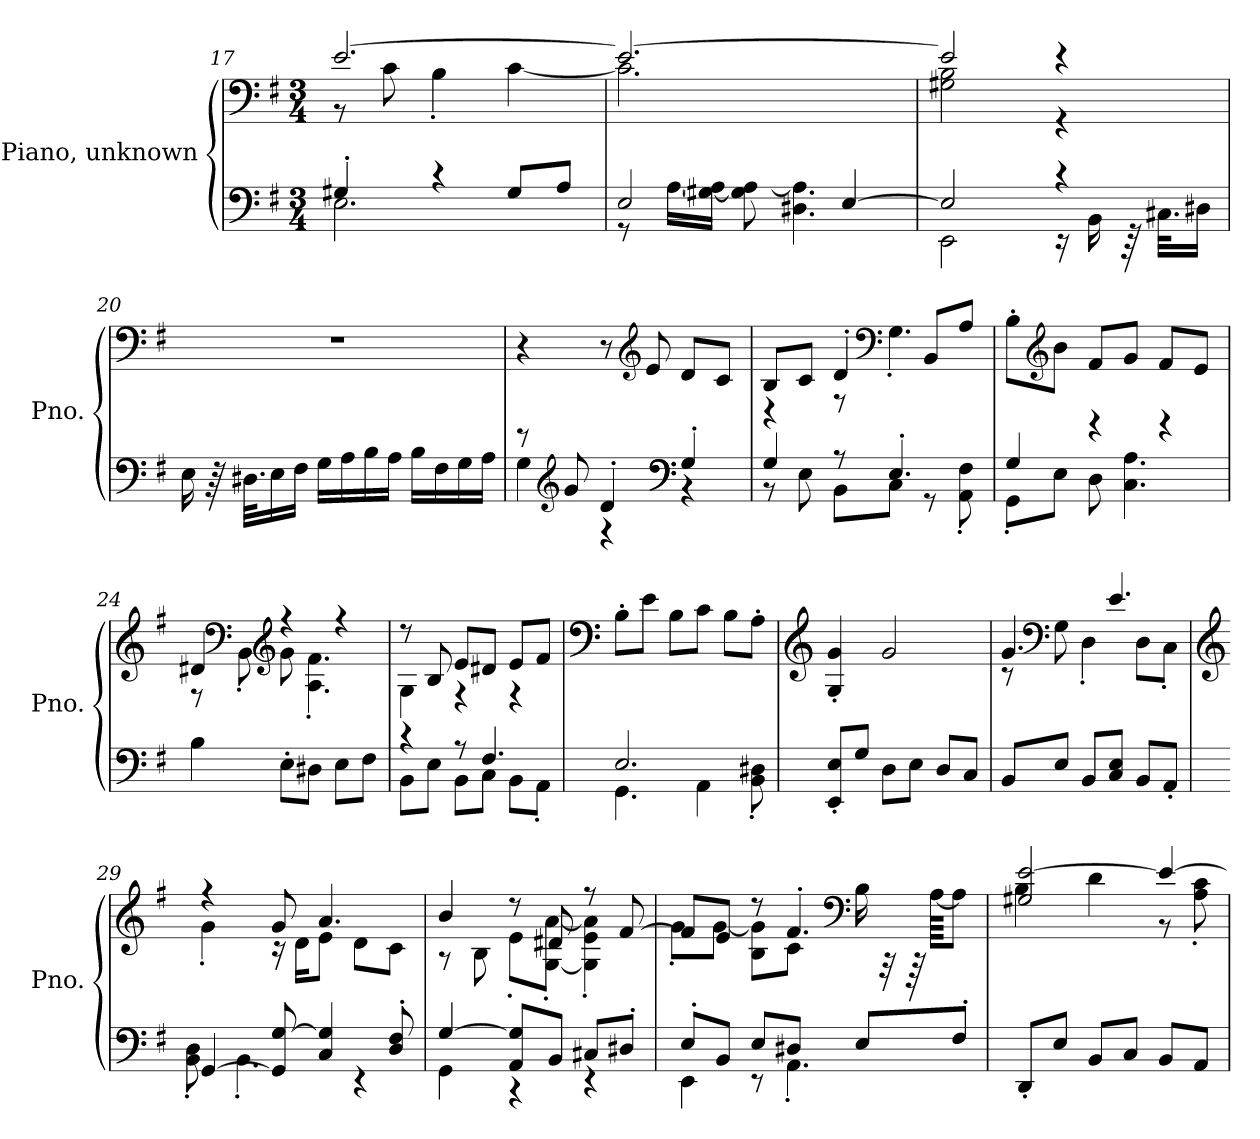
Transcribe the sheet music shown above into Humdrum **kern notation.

**kern	**kern
*part1	*part1
*staff2	*staff1
*I"Piano, unknown	*
*I'Pno.	*
*clefF4	*clefF4
*k[f#]	*k[f#]
*M3/4	*M3/4
=17	=17
*^	*^
4G#X'/	2.E\	[2.e/	8r
.	.	.	8c\
4r	.	.	4B'\
8G#/L	.	.	[4c\
8A/J	.	.	.
=18	=18	=18	=18
2E/	8r	2.e/_	2.c\]
.	[16A\LL	.	.
.	[16G#X\ 16A\]JJ	.	.
.	8G#\] [8A\	.	.
.	4.D#X\ 4.A\]	.	.
[4E/	.	.	.
=19	=19	=19	=19
2E/]	2EE\	2e/]	2G#X\ 2B\
4r	16r	4r	4r
.	16BB\	.	.
.	64r	.	.
.	32.C#X\KLL	.	.
.	16D#X\JJ	.	.
*v	*v	*	*
*	*v	*v
!!LO:LB:g=z
=20	=20
16E\	2.r
64r	.
32.D#X\KLL	.
16E\	.
16F#\JJ	.
16G\LL	.
16A\	.
16B\	.
16A\JJ	.
16B\LL	.
16F#\	.
16G\	.
16A\JJ	.
=21	=21
*^	*
8r	4G\	4r
*clefG2	*	*
8g/	.	.
4d'/	4r	8r
*	*	*clefG2
.	.	8e/
*clefF4	*	*
4G'/	4r	8d/L
.	.	8c/J
=22	=22	=22
*	*	*^
4G/	8r	8B/L	4r
.	8E\	8c/J	.
8r	8BB\L	4d'/	8r
*	*	*clefF4	*
4.E'/	8C\J	.	4.G'\
.	8r	8BB/L	.
.	8AA\' 8F#\'	8A/J	.
*	*	*v	*v
=23	=23	=23
4G/	8GG'\L	8B'\L
*	*	*clefG2
.	8E\J	8b\J
4r	8D\	8f#/L
.	4.C\ 4.A\	8g/J
4r	.	8f#/L
.	.	8e/J
*v	*v	*
!!LO:PB:g=z
=24	=24
*	*^
4B\	4d#X/	8r
*	*clefF4	*
.	.	8BB'\
*	*clefG2	*
8E'\L	4r	8g\
8D#X\J	.	4.A\' 4.f#\'
8E\L	4r	.
8F#\J	.	.
=25	=25	=25
*^	*	*
4r	8BB\L	8r	4G\
.	8E\J	8B/	.
8r	8BB\L	8e/L	4r
4.F#/	8C\J	8d#X/J	.
.	8BB\L	8e/L	4r
.	8AA'\J	8f#/J	.
*	*	*v	*v
=26	=26	=26
*	*	*clefF4
2.E/	4.GG\	8B'\L
.	.	8e\J
.	.	8B\L
.	4AA\	8c\J
.	.	8B\L
.	8BB\' 8D#X\'	8A'\J
*v	*v	*
=27	=27
*	*clefG2
8EE/' 8E/'L	4G/' 4g/'
8G/J	.
8D\L	2g/
8E\J	.
8D/L	.
8C/J	.
!!LO:LB:g=z
=28	=28
*	*^
8BB/L	4.g/	8r
*	*clefF4	*
8E/J	.	8G\
8BB/L	.	4D'\
8C/ 8E/J	4.e/	.
8BB/L	.	8D\L
8AA'/J	.	8C'\J
=29	=29	=29
*	*clefG2	*
*^	*	*
[4GG/	8BB\' 8D\'	4r	4g'\
.	4.BB'\	.	.
8GG/] [8G/	.	8g/	16r
.	.	.	16d\KL
4C/ 4G/]	.	4.a/	8e\J
.	4r	.	8d\L
8D/' 8F#/'	.	.	8c\J
=30	=30	=30	=30
[4G/	4GG\	4b/	8r
.	.	.	8B\
8AA/ 8G/]L	4r	8r	8e'\L
8BB/J	.	8d#X/	[8G\' [8a\'J
8C#X/L	4r	8r	4G\]' 4e\' 4a\]'
8D#X'/J	.	[8f#/	.
!!LO:LB:g=z	!!
=31	=31	=31	=31
8E'/L	4EE\	8f#/L]	8g'\L
8BB/J	.	8e/J	[8g\J
8E/L	8r	8r	8B\ 8g\]L
8D#X/J	4.AA'\	4.f#'/	8c\J
*	*	*clefF4	*
8E/L	.	.	16B\
.	.	.	32r
.	.	.	64r
.	.	.	[64A\KKKL
8F#'/J	.	.	8A\J]
*v	*v	*	*
=32	=32	=32
8DD'/L	2G#X/ [2e/	4B\
8E/J	.	.
8BB/L	.	4d\
8C/J	.	.
8BB/L	4e/_	8r
8AA/J	.	8A\' 8c\'
*	*v	*v
=	=
*-	*-
